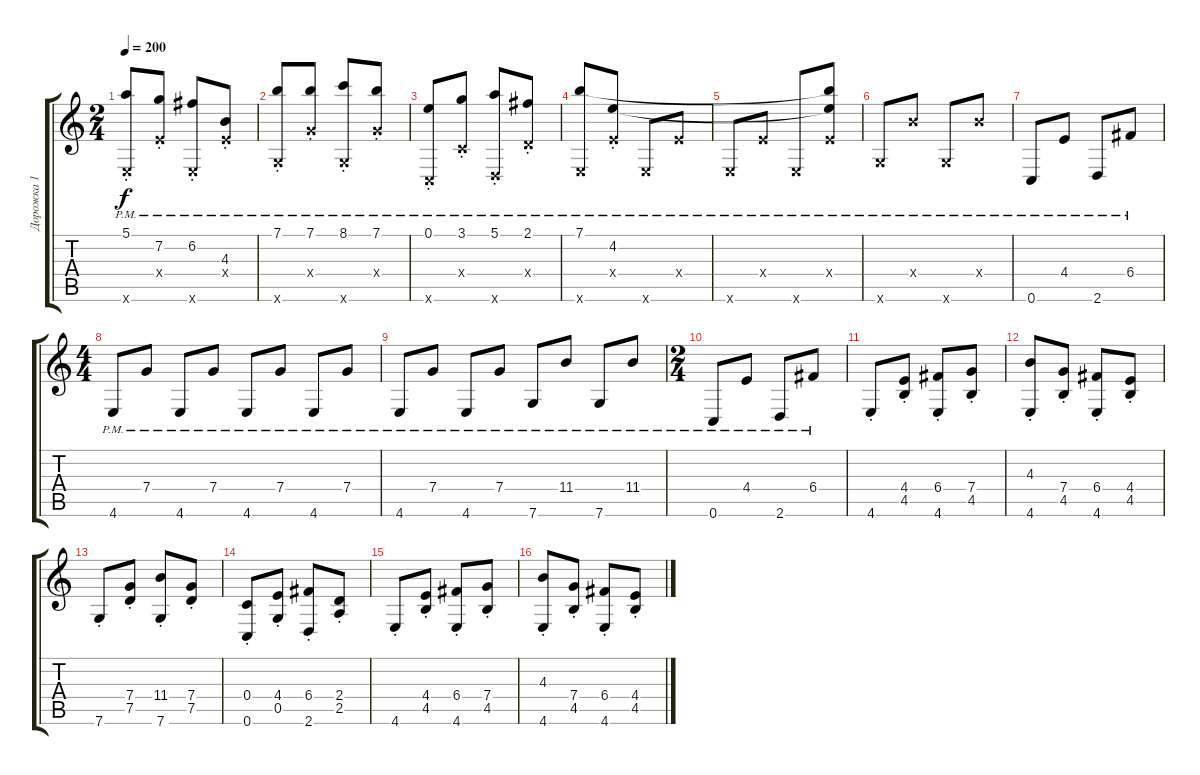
\track ("Дорожка 1" "Дорожка 1") {instrument acousticguitarsteel}
\staff {score tabs}
\tuning (E4 C4 G3 C3 G2 C2) {hide}
\ts (2 4)
\tempo 200
\clef g2
\ks c
(5.1{st} 4.6{pm x}).8{dy f} (7.2{st} 4.4{pm x}).8 (6.2{st} 4.6{pm x}).8 (4.3{st} 4.4{pm x}).8 |
(7.1{st} 7.6{pm x}).8 (7.1{st} 7.4{pm x}).8 (8.1{st} 7.6{pm x}).8 (7.1{st} 7.4{pm x}).8 |
(0.1{st} 0.6{pm x}).8 (3.1{st} 0.4{pm x}).8 (5.1{st} 2.6{pm x}).8 (2.1{st} 2.4{pm x}).8 |
(7.1 4.6{pm x}).8 (4.2{st} 4.4{pm x}).8 4.6{pm x}.8 4.4{pm x}.8 |
4.6{pm x}.8 4.4{pm x}.8 4.6{pm x}.8 (7.1{t} 4.2{t} 4.4{pm x}).8 |
7.6{pm x}.8 11.4{pm x}.8 7.6{pm x}.8 11.4{pm x}.8 |
0.6{pm}.8 4.4{pm}.8 2.6{pm}.8 6.4{pm}.8 |
\ts (4 4)
4.6{pm}.8 7.4{pm}.8 4.6{pm}.8 7.4{pm}.8 4.6{pm}.8 7.4{pm}.8 4.6{pm}.8 7.4{pm}.8 |
4.6{pm}.8 7.4{pm}.8 4.6{pm}.8 7.4{pm}.8 7.6{pm}.8 11.4{pm}.8 7.6{pm}.8 11.4{pm}.8 |
\ts (2 4)
0.6{pm}.8 4.4{pm}.8 2.6{pm}.8 6.4{pm}.8 |
4.6{st}.8 (4.4{st} 4.5{st}).8 (6.4{st} 4.6{st}).8 (7.4{st} 4.5{st}).8 |
(4.3{st} 4.6{st}).8 (7.4{st} 4.5{st}).8 (6.4{st} 4.6{st}).8 (4.4{st} 4.5{st}).8 |
7.6{st}.8 (7.4{st} 7.5{st}).8 (11.4{st} 7.6{st}).8 (7.4{st} 7.5{st}).8 |
(0.4{st} 0.6{st}).8 (4.4{st} 0.5{st}).8 (6.4{st} 2.6{st}).8 (2.4{st} 2.5{st}).8 |
4.6{st}.8 (4.4{st} 4.5{st}).8 (6.4{st} 4.6{st}).8 (7.4{st} 4.5{st}).8 |
(4.3{st} 4.6{st}).8 (7.4{st} 4.5{st}).8 (6.4{st} 4.6{st}).8 (4.4{st} 4.5{st}).8
